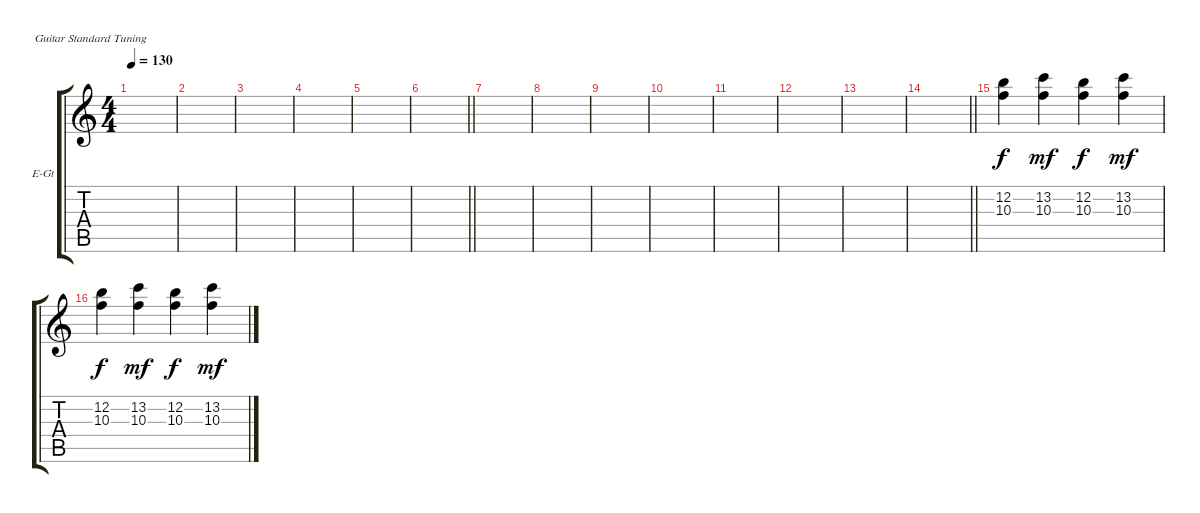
\bracketExtendMode groupsimilarinstruments
\firstSystemTrackNameOrientation horizontal
\otherSystemsTrackNameOrientation horizontal
\track ("Solo Guitar" "E-Gt") {instrument distortionguitar}
\staff {score tabs}
\tuning (E4 B3 G3 D3 A2 E2)
\ts (4 4)
\tempo 130
\clef g2
\scale
0.333333
\ks c
|
\scale
0.333333 |
\scale
0.333333 |
\scale
0.333333 |
\scale
0.333333 |
\scale
0.333333
\barLineRight lightlight
|
\scale
0.333333 |
\scale
0.333333 |
\scale
0.333333 |
\scale
0.333333 |
\scale
0.333333 |
\scale
0.333333 |
\scale
0.333333 |
\scale
0.333333
\barLineRight lightlight
|
\section ("" "")
\scale
0.333333 (12.2 10.3).4{dy f} (13.2 10.3).4{dy mf} (12.2 10.3).4{dy f} (13.2 10.3).4{dy mf} |
\scale
0.333333 (12.2 10.3).4{dy f} (13.2 10.3).4{dy mf} (12.2 10.3).4{dy f} (13.2 10.3).4{dy mf}
